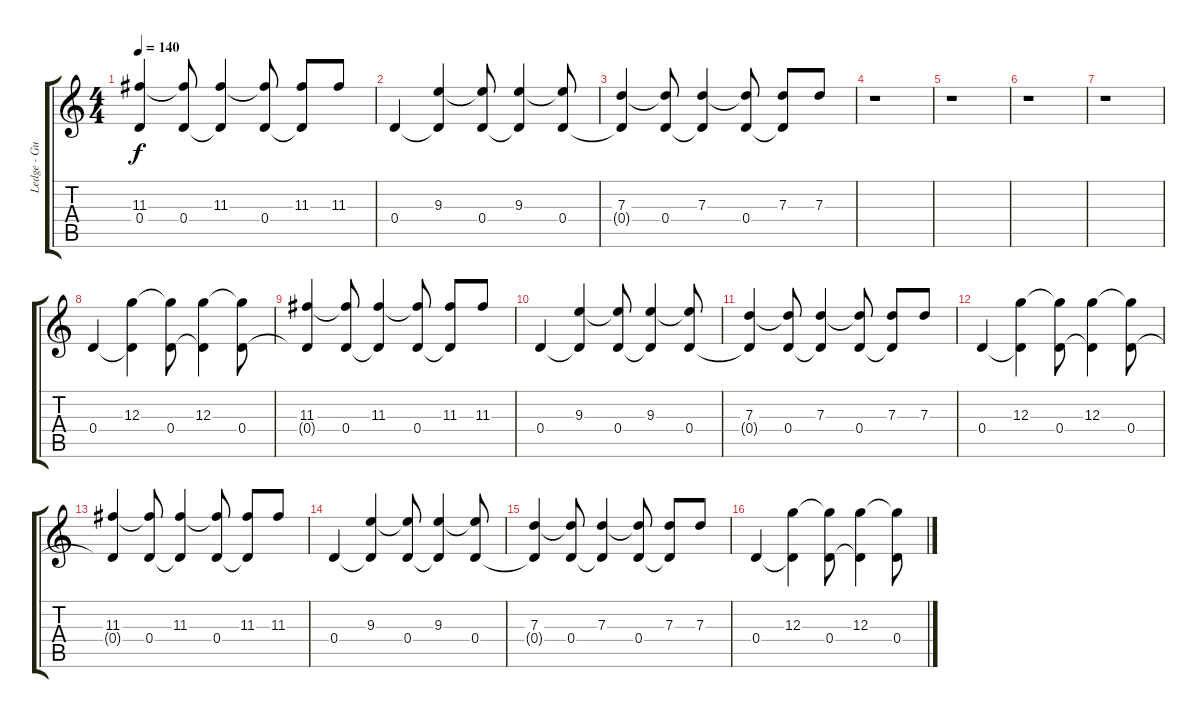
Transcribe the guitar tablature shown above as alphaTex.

\track ("Ledge - Guitar 1" "Ledge - Gu") {instrument acousticguitarsteel}
\staff {score tabs}
\tuning (E4 B3 G3 D3 A2 E2) {hide}
\ts (4 4)
\tempo 140
\clef g2
\ks c
(11.3 0.4{t}).4{dy f} (11.3{t} 0.4).8 (11.3 0.4{t}).4 (11.3{t} 0.4).8 (11.3 0.4{t}).8 11.3.8 |
0.4.4 (9.3 0.4{t}).4 (9.3{t} 0.4).8 (9.3 0.4{t}).4 (9.3{t} 0.4).8 |
(7.3 0.4{t}).4 (7.3{t} 0.4).8 (7.3 0.4{t}).4 (7.3{t} 0.4).8 (7.3 0.4{t}).8 7.3.8 |
r.1 |
r.1 |
r.1 |
r.1 |
0.4.4 (12.3 0.4{t}).4 (12.3{t} 0.4).8 (12.3 0.4{t}).4 (12.3{t} 0.4).8 |
(11.3 0.4{t}).4 (11.3{t} 0.4).8 (11.3 0.4{t}).4 (11.3{t} 0.4).8 (11.3 0.4{t}).8 11.3.8 |
0.4.4 (9.3 0.4{t}).4 (9.3{t} 0.4).8 (9.3 0.4{t}).4 (9.3{t} 0.4).8 |
(7.3 0.4{t}).4 (7.3{t} 0.4).8 (7.3 0.4{t}).4 (7.3{t} 0.4).8 (7.3 0.4{t}).8 7.3.8 |
0.4.4 (12.3 0.4{t}).4 (12.3{t} 0.4).8 (12.3 0.4{t}).4 (12.3{t} 0.4).8 |
(11.3 0.4{t}).4 (11.3{t} 0.4).8 (11.3 0.4{t}).4 (11.3{t} 0.4).8 (11.3 0.4{t}).8 11.3.8 |
0.4.4 (9.3 0.4{t}).4 (9.3{t} 0.4).8 (9.3 0.4{t}).4 (9.3{t} 0.4).8 |
(7.3 0.4{t}).4 (7.3{t} 0.4).8 (7.3 0.4{t}).4 (7.3{t} 0.4).8 (7.3 0.4{t}).8 7.3.8 |
0.4.4 (12.3 0.4{t}).4 (12.3{t} 0.4).8 (12.3 0.4{t}).4 (12.3{t} 0.4).8
